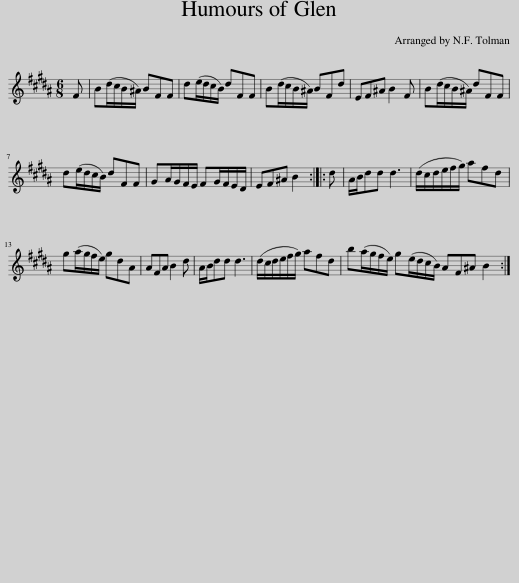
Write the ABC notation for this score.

X:1
L:1/8
M:6/8
I:linebreak $
K:B
V:1 treble
V:1
 F | B(d/c/B/^A/) BFF | d(e/d/c/B/) dFF | B(d/c/B/^A/) BFd | EF^A B2 F | %5
 B(d/c/B/^A/) dFF |$ d(e/d/c/B/) dFF | GA/G/F/E/ FG/F/E/D/ | EF^A B2 :: d | %10
 A/B/dd d3 | (d/c/d/e/f/g/) afd |$ g(a/g/f/e/) gdA | AFA B2 d | A/B/dd d3 | %15
 (d/c/d/e/f/g/) afd | b(a/g/f/e/) g(e/d/c/B/) AF^A B2 :| %17
